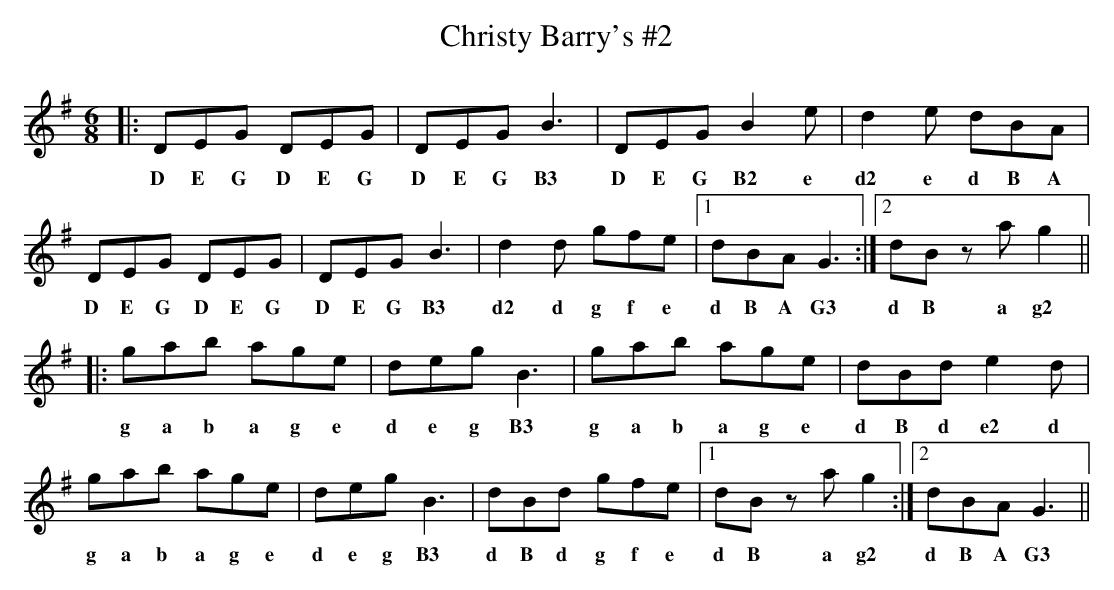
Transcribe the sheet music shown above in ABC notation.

X:1
T: Christy Barry's #2
M: 6/8
L: 1/8
K: Gmaj
|:DEG DEG| DEG B3 |DEG B2e| d2e dBA|
w: D E G D E G D E G B3 D E G B2 e d2 e d B A
DEG DEG| DEG B3|d2d gfe|1dBA G3:|2dB z ag2||
w: D E G D E G D E G B3 d2 d g f e d B A G3 d B a g2
|:gab age|deg B3|gab age| dBd e2d|
w: g a b a g e d e g B3 g a b a g e d B d e2 d
gab age|deg B3 |dBd gfe|1dBz ag2:|2dBA G3||
w: g a b a g e d e g B3 d B d g f e d B a g2 d B A G3
